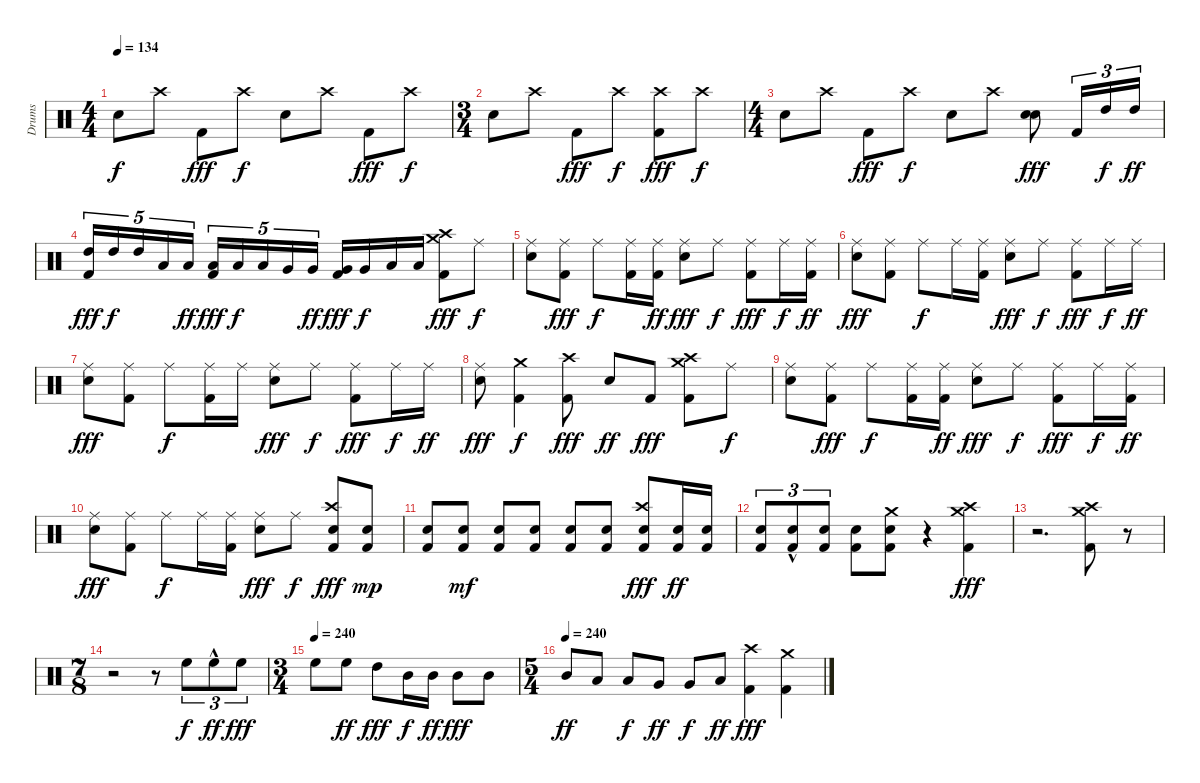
\track ("Drums" "Drums") {instrument percussion}
\staff {score}
\articulation defaults
\ts (4 4)
\tempo 134
\clef neutral
\ks c "Snare (hit) 2".8{dy f} "Crash high (hit)".8 "Kick (hit) 2".8{dy fff} "Crash high (hit)".8{dy f} "Snare (hit) 2".8 "Crash high (hit)".8 "Kick (hit) 2".8{dy fff} "Crash high (hit)".8{dy f}
|
\ts (3 4)
"Snare (hit) 2".8 "Crash high (hit)".8 "Kick (hit) 2".8{dy fff} "Crash high (hit)".8{dy f} ("Crash high (hit)" "Kick (hit) 2").8{dy fff} "Crash high (hit)".8{dy f} |
\ts (4 4)
"Snare (hit) 2".8 "Crash high (hit)".8 "Kick (hit) 2".8{dy fff} "Crash high (hit)".8{dy f} "Snare (hit) 2".8 "Crash high (hit)".8 ("Snare (hit) 2" "Snare (hit) 2").8{dy fff} "Kick (hit) 2".16{tu (3 2)} "High Tom (hit)".16{tu (3 2) dy f} "High Tom (hit)".16{tu (3 2) dy ff} |
("Kick (hit) 2" "High Tom (hit)").16{tu (5 4) dy fff} "High Tom (hit)".16{tu (5 4) dy f} "High Tom (hit)".16{tu (5 4)} "Low Tom (hit)".16{tu (5 4)} "Low Tom (hit)".16{tu (5 4) dy ff} ("Kick (hit) 2" "Low Tom (hit)").16{tu (5 4) dy fff} "Low Tom (hit)".16{tu (5 4) dy f} "Low Tom (hit)".16{tu (5 4)} "Very Low Tom (hit)".16{tu (5 4)} "Very Low Tom (hit)".16{tu (5 4) dy ff} ("Kick (hit) 2" "Very Low Tom (hit)").16{dy fff} "Very Low Tom (hit)".16{dy f} "Low Floor Tom (hit)".16 "Low Floor Tom (hit)".16 ("Crash medium (hit)" "Crash high (hit)" "Kick (hit) 2").8{dy fff} "Ride (middle)".8{dy f} |
("Ride (middle)" "Snare (hit) 2").8 ("Ride (middle)" "Kick (hit) 2").8{dy fff} "Ride (middle)".8{dy f} ("Ride (middle)" "Kick (hit) 2").16 ("Ride (middle)" "Kick (hit) 2").16{dy ff} ("Ride (middle)" "Snare (hit) 2").8{dy fff} "Ride (middle)".8{dy f} ("Kick (hit) 2" "Ride (middle)").8{dy fff} "Ride (middle)".16{dy f} ("Kick (hit) 2" "Ride (middle)").16{dy ff} |
("Snare (hit) 2" "Ride (middle)").8{dy fff} ("Ride (middle)" "Kick (hit) 2").8 "Ride (middle)".8{dy f} "Ride (middle)".16 ("Ride (middle)" "Kick (hit) 2").16 ("Ride (middle)" "Snare (hit) 2").8{dy fff} "Ride (middle)".8{dy f} ("Kick (hit) 2" "Ride (middle)").8{dy fff} "Ride (middle)".16{dy f} "Ride (middle)".16{dy ff} |
("Snare (hit) 2" "Ride (middle)").8{dy fff} ("Ride (middle)" "Kick (hit) 2").8 "Ride (middle)".8{dy f} ("Kick (hit) 2" "Ride (middle)").16 "Ride (middle)".16 ("Ride (middle)" "Snare (hit) 2").8{dy fff} "Ride (middle)".8{dy f} ("Ride (middle)" "Kick (hit) 2").8{dy fff} "Ride (middle)".16{dy f} "Ride (middle)".16{dy ff} |
("Snare (hit) 2" "Ride (middle)").8{dy fff} ("Crash medium (hit)" "Kick (hit) 2").4{dy f} ("Kick (hit) 2" "Crash high (hit)").8{dy fff} "Snare (hit) 2".8{dy ff} "Kick (hit) 2".8{dy fff} ("Crash medium (hit)" "Crash high (hit)" "Kick (hit) 2").8{volume 16 balance 8} "Ride (middle)".8{dy f} |
("Ride (middle)" "Snare (hit) 2").8 ("Ride (middle)" "Kick (hit) 2").8{dy fff} "Ride (middle)".8{dy f} ("Ride (middle)" "Kick (hit) 2").16 ("Ride (middle)" "Kick (hit) 2").16{dy ff} ("Ride (middle)" "Snare (hit) 2").8{dy fff} "Ride (middle)".8{dy f} ("Kick (hit) 2" "Ride (middle)").8{dy fff} "Ride (middle)".16{dy f} ("Kick (hit) 2" "Ride (middle)").16{dy ff} |
("Snare (hit) 2" "Ride (middle)").8{dy fff} ("Ride (middle)" "Kick (hit) 2").8 "Ride (middle)".8{dy f} "Ride (middle)".16 ("Ride (middle)" "Kick (hit) 2").16 ("Ride (middle)" "Snare (hit) 2").8{dy fff} "Ride (middle)".8{dy f} ("Crash high (hit)" "Kick (hit) 2" "Snare (hit) 2").8{dy fff} ("Kick (hit) 2" "Snare (hit) 2").8{dy mp} |
("Kick (hit) 2" "Snare (hit) 2").8 ("Kick (hit) 2" "Snare (hit) 2").8{dy mf} ("Kick (hit) 2" "Snare (hit) 2").8 ("Kick (hit) 2" "Snare (hit) 2").8 ("Kick (hit) 2" "Snare (hit) 2").8 ("Kick (hit) 2" "Snare (hit) 2").8 ("Crash high (hit)" "Kick (hit) 2" "Snare (hit) 2").8{dy fff} ("Kick (hit) 2" "Snare (hit) 2").16{dy ff} ("Kick (hit) 2" "Snare (hit) 2").16 |
("Kick (hit) 2" "Snare (hit) 2").8{tu (3 2)} ("Kick (hit) 2"{hac} "Snare (hit) 2"{hac}).8{tu (3 2)} ("Kick (hit) 2" "Snare (hit) 2").8{tu (3 2)} ("Kick (hit) 2" "Snare (hit) 2").8 ("Kick (hit) 2" "Snare (hit) 2" "Crash medium (hit)").8 r.4 ("Crash medium (hit)" "Crash high (hit)" "Kick (hit) 2").4{dy fff} |
r.2{d} ("Crash medium (hit)" "Crash high (hit)" "Kick (hit) 2").8 r.8 |
\ts (7 8)
r.2 r.8 "High Floor Tom (hit)".8{tu (3 2) dy f} "High Floor Tom (hit)"{hac}.8{tu (3 2) dy ff} "High Floor Tom (hit)".8{tu (3 2) dy fff} |
\ts (3 4)
\tempo (240)
"High Floor Tom (hit)".8 "High Floor Tom (hit)".8{dy ff} "High Tom (hit)".8{dy fff} "Mid Tom (hit)".16{dy f} "Mid Tom (hit)".16{dy ff} "Mid Tom (hit)".8{dy fff} "Mid Tom (hit)".8 |
\ts (5 4)
\tempo (240)
"Mid Tom (hit)".8{dy ff} "Low Tom (hit)".8 "Low Tom (hit)".8{dy f} "Very Low Tom (hit)".8{dy ff} "Very Low Tom (hit)".8{dy f} "Low Floor Tom (hit)".8{dy ff} ("Crash high (hit)" "Kick (hit) 2").4{dy fff} ("Crash medium (hit)" "Kick (hit) 2").4
